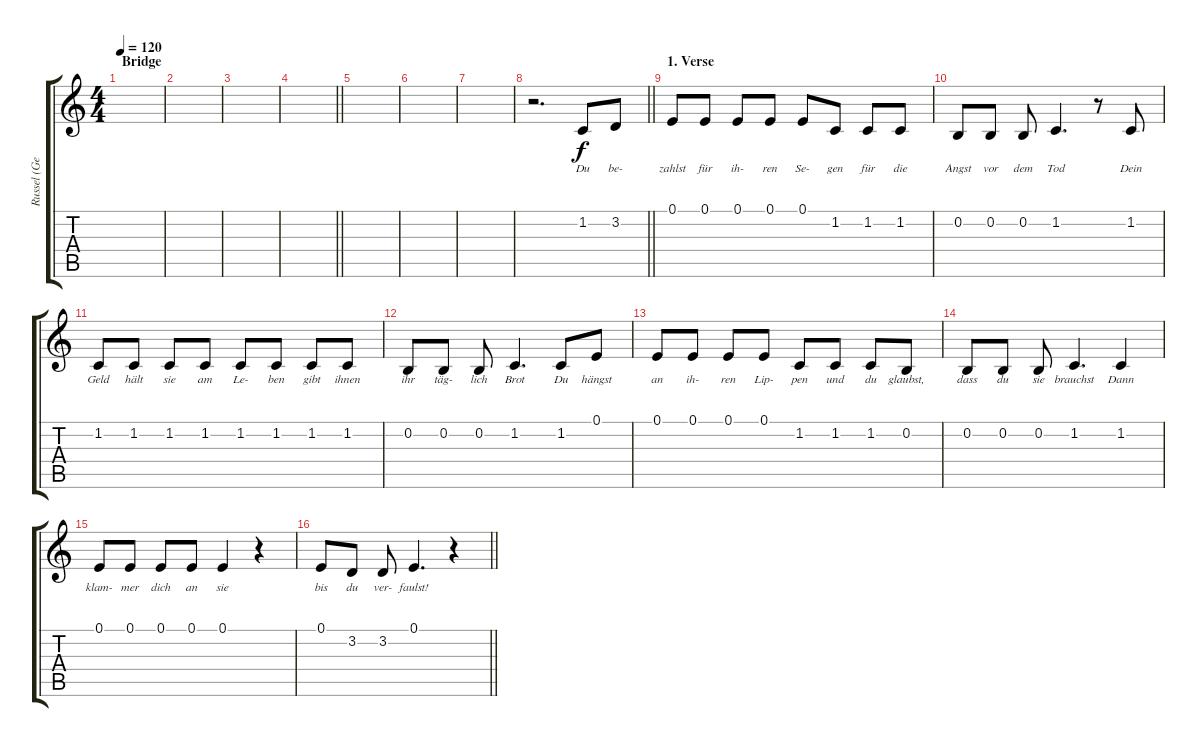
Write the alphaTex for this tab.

\track ("Russel (Gesang)" "Russel (Ge") {instrument lead1square}
\staff {score tabs}
\tuning (E4 B3 G3 D3 A2 E2) {hide}
\ts (4 4)
\section ("" "Bridge")
\tempo 120
\clef g2
\ks c
|
|
|
\barLineRight lightlight
|
|
|
|
\barLineRight lightlight
r.2{d} 1.2.8{lyrics (0 "Du") lyrics (1 "") lyrics (2 "") lyrics (3 "") lyrics (4 "")} 3.2.8{lyrics (0 "be-") lyrics (1 "") lyrics (2 "") lyrics (3 "") lyrics (4 "")} |
\section ("" "1. Verse")
0.1.8{lyrics (0 "zahlst") lyrics (1 "") lyrics (2 "") lyrics (3 "") lyrics (4 "")} 0.1.8{lyrics (0 "für") lyrics (1 "") lyrics (2 "") lyrics (3 "") lyrics (4 "")} 0.1.8{lyrics (0 "ih-") lyrics (1 "") lyrics (2 "") lyrics (3 "") lyrics (4 "")} 0.1.8{lyrics (0 "ren") lyrics (1 "") lyrics (2 "") lyrics (3 "") lyrics (4 "")} 0.1.8{lyrics (0 "Se-") lyrics (1 "") lyrics (2 "") lyrics (3 "") lyrics (4 "")} 1.2.8{lyrics (0 "gen") lyrics (1 "") lyrics (2 "") lyrics (3 "") lyrics (4 "")} 1.2.8{lyrics (0 "für") lyrics (1 "") lyrics (2 "") lyrics (3 "") lyrics (4 "")} 1.2.8{lyrics (0 "die") lyrics (1 "") lyrics (2 "") lyrics (3 "") lyrics (4 "")} |
0.2.8{lyrics (0 "Angst") lyrics (1 "") lyrics (2 "") lyrics (3 "") lyrics (4 "")} 0.2.8{lyrics (0 "vor") lyrics (1 "") lyrics (2 "") lyrics (3 "") lyrics (4 "")} 0.2.8{lyrics (0 "dem") lyrics (1 "") lyrics (2 "") lyrics (3 "") lyrics (4 "")} 1.2.4{d lyrics (0 "Tod") lyrics (1 "") lyrics (2 "") lyrics (3 "") lyrics (4 "")} r.8 1.2.8{lyrics (0 "Dein") lyrics (1 "") lyrics (2 "") lyrics (3 "") lyrics (4 "")} |
1.2.8{lyrics (0 "Geld") lyrics (1 "") lyrics (2 "") lyrics (3 "") lyrics (4 "")} 1.2.8{lyrics (0 "hält") lyrics (1 "") lyrics (2 "") lyrics (3 "") lyrics (4 "")} 1.2.8{lyrics (0 "sie") lyrics (1 "") lyrics (2 "") lyrics (3 "") lyrics (4 "")} 1.2.8{lyrics (0 "am") lyrics (1 "") lyrics (2 "") lyrics (3 "") lyrics (4 "")} 1.2.8{lyrics (0 "Le-") lyrics (1 "") lyrics (2 "") lyrics (3 "") lyrics (4 "")} 1.2.8{lyrics (0 "ben") lyrics (1 "") lyrics (2 "") lyrics (3 "") lyrics (4 "")} 1.2.8{lyrics (0 "gibt") lyrics (1 "") lyrics (2 "") lyrics (3 "") lyrics (4 "")} 1.2.8{lyrics (0 "ihnen") lyrics (1 "") lyrics (2 "") lyrics (3 "") lyrics (4 "")} |
0.2.8{lyrics (0 "ihr") lyrics (1 "") lyrics (2 "") lyrics (3 "") lyrics (4 "")} 0.2.8{lyrics (0 "täg-") lyrics (1 "") lyrics (2 "") lyrics (3 "") lyrics (4 "")} 0.2.8{lyrics (0 "lich") lyrics (1 "") lyrics (2 "") lyrics (3 "") lyrics (4 "")} 1.2.4{d lyrics (0 "Brot") lyrics (1 "") lyrics (2 "") lyrics (3 "") lyrics (4 "")} 1.2.8{lyrics (0 "Du") lyrics (1 "") lyrics (2 "") lyrics (3 "") lyrics (4 "")} 0.1.8{lyrics (0 "hängst") lyrics (1 "") lyrics (2 "") lyrics (3 "") lyrics (4 "")} |
0.1.8{lyrics (0 "an") lyrics (1 "") lyrics (2 "") lyrics (3 "") lyrics (4 "")} 0.1.8{lyrics (0 "ih-") lyrics (1 "") lyrics (2 "") lyrics (3 "") lyrics (4 "")} 0.1.8{lyrics (0 "ren") lyrics (1 "") lyrics (2 "") lyrics (3 "") lyrics (4 "")} 0.1.8{lyrics (0 "Lip-") lyrics (1 "") lyrics (2 "") lyrics (3 "") lyrics (4 "")} 1.2.8{lyrics (0 "pen") lyrics (1 "") lyrics (2 "") lyrics (3 "") lyrics (4 "")} 1.2.8{lyrics (0 "und") lyrics (1 "") lyrics (2 "") lyrics (3 "") lyrics (4 "")} 1.2.8{lyrics (0 "du") lyrics (1 "") lyrics (2 "") lyrics (3 "") lyrics (4 "")} 0.2.8{lyrics (0 "glaubst,") lyrics (1 "") lyrics (2 "") lyrics (3 "") lyrics (4 "")} |
0.2.8{lyrics (0 "dass") lyrics (1 "") lyrics (2 "") lyrics (3 "") lyrics (4 "")} 0.2.8{lyrics (0 "du") lyrics (1 "") lyrics (2 "") lyrics (3 "") lyrics (4 "")} 0.2.8{lyrics (0 "sie") lyrics (1 "") lyrics (2 "") lyrics (3 "") lyrics (4 "")} 1.2.4{d lyrics (0 "brauchst") lyrics (1 "") lyrics (2 "") lyrics (3 "") lyrics (4 "")} 1.2.4{lyrics (0 "Dann") lyrics (1 "") lyrics (2 "") lyrics (3 "") lyrics (4 "")} |
0.1.8{lyrics (0 "klam-") lyrics (1 "") lyrics (2 "") lyrics (3 "") lyrics (4 "")} 0.1.8{lyrics (0 "mer") lyrics (1 "") lyrics (2 "") lyrics (3 "") lyrics (4 "")} 0.1.8{lyrics (0 "dich") lyrics (1 "") lyrics (2 "") lyrics (3 "") lyrics (4 "")} 0.1.8{lyrics (0 "an") lyrics (1 "") lyrics (2 "") lyrics (3 "") lyrics (4 "")} 0.1.4{lyrics (0 "sie") lyrics (1 "") lyrics (2 "") lyrics (3 "") lyrics (4 "")} r.4 |
\barLineRight lightlight
0.1.8{lyrics (0 "bis") lyrics (1 "") lyrics (2 "") lyrics (3 "") lyrics (4 "")} 3.2.8{lyrics (0 "du") lyrics (1 "") lyrics (2 "") lyrics (3 "") lyrics (4 "")} 3.2.8{lyrics (0 "ver-") lyrics (1 "") lyrics (2 "") lyrics (3 "") lyrics (4 "")} 0.1.4{d lyrics (0 "faulst!") lyrics (1 "") lyrics (2 "") lyrics (3 "") lyrics (4 "")} r.4
